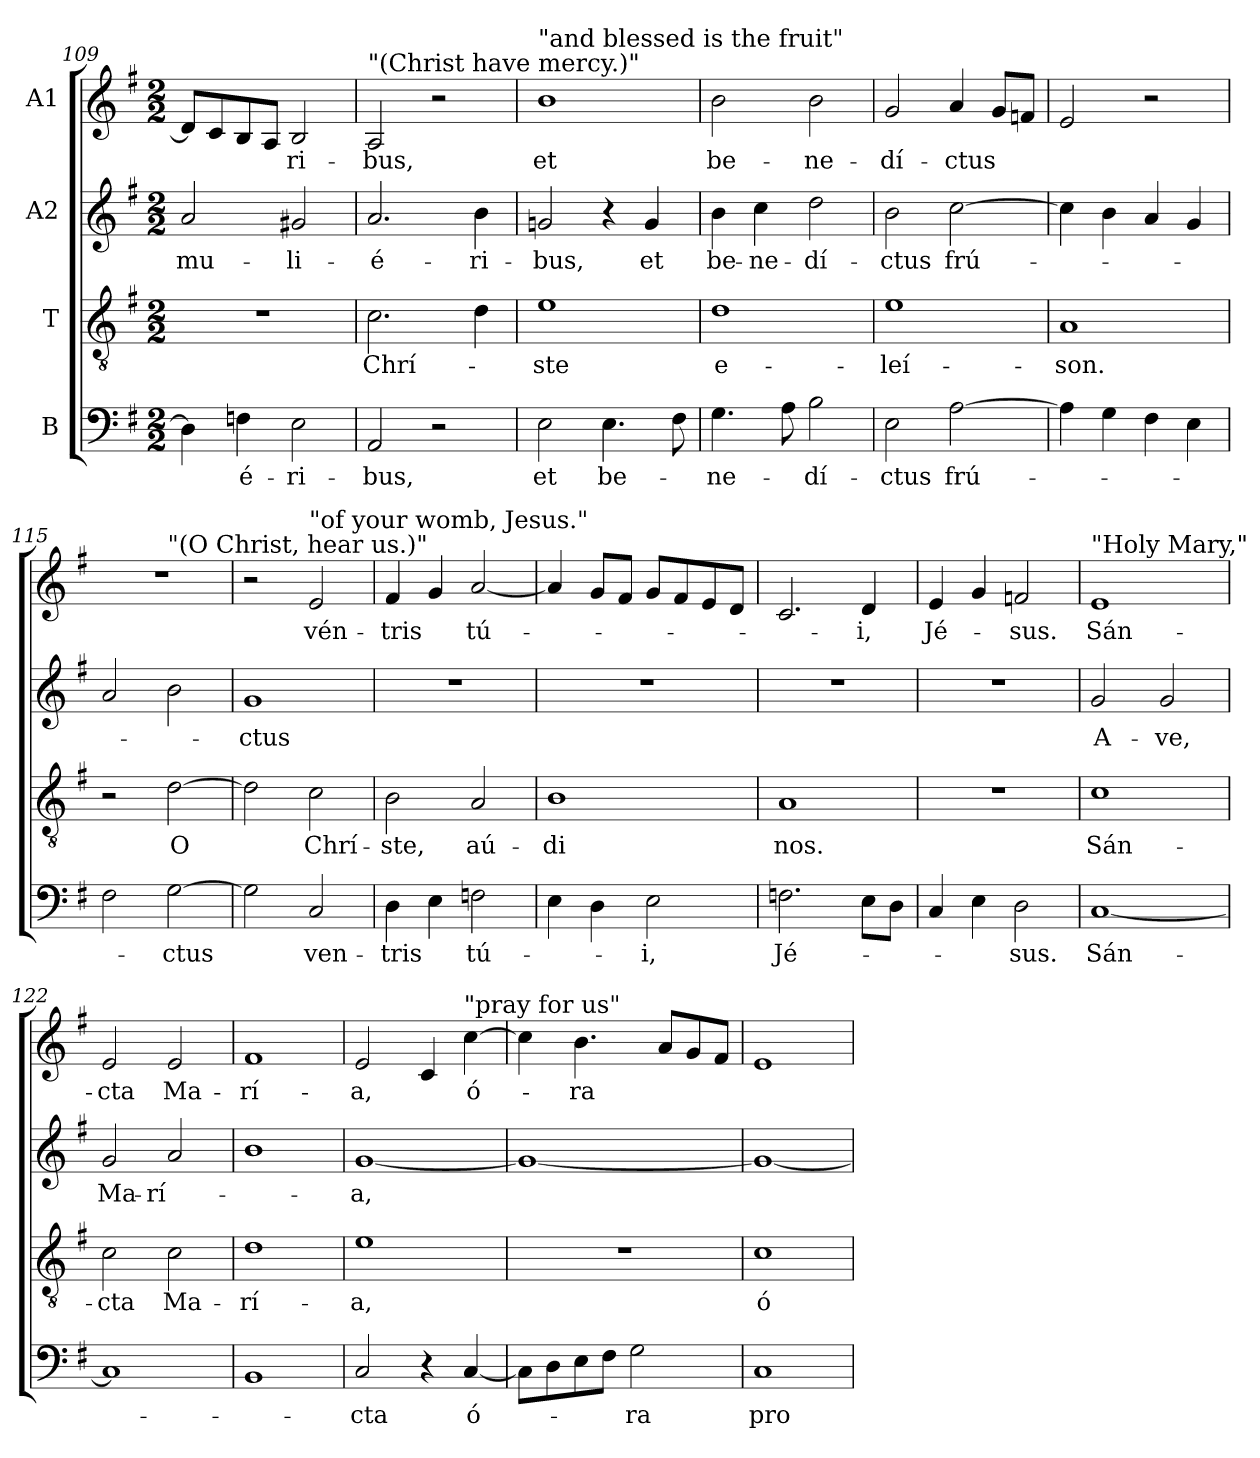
**kern	**text	**kern	**text	**kern	**text	**kern	**text
*part4	*part4	*part3	*part3	*part2	*part2	*part1	*part1
*staff4	*staff4	*staff3	*staff3	*staff2	*staff2	*staff1	*staff1
*I"B	*	*I"T	*	*I"A2	*	*I"A1	*
*clefF4	*	*clefGv2	*	*clefG2	*	*clefG2	*
*k[f#]	*	*k[f#]	*	*k[f#]	*	*k[f#]	*
*G:	*	*G:	*	*G:	*	*G:	*
*M2/2	*	*M2/2	*	*M2/2	*	*M2/2	*
=109	=109	=109	=109	=109	=109	=109	=109
!	!	!	!	!	!LO:LY:b	!	!
4D\]	.	1r	.	2a/	mu-	8d/L]	.
.	.	.	.	.	.	8c/	.
!	!LO:LY:b	!	!	!	!	!	!
4Fni\	-é-	.	.	.	.	8B/	.
.	.	.	.	.	.	8A/J	.
!	!LO:LY:b	!	!	!	!LO:LY:b	!	!LO:LY:b
2E\	-ri-	.	.	2g#i/	-li-	2B/	-ri-
=110	=110	=110	=110	=110	=110	=110	=110
!	!	!	!	!	!	!LO:TX:a:t="(Christ have mercy.)"	!
!	!LO:LY:b	!	!LO:LY:b	!	!LO:LY:b	!	!LO:LY:b
2AA/	-bus,	2.c\	Chrí-	2.a/	-é-	2A/	-bus,
2r	.	.	.	.	.	2r	.
!	!	!	!	!	!LO:LY:b	!	!
.	.	4d\	.	4b\	-ri-	.	.
!!LO:PB:g=z
=111	=111	=111	=111	=111	=111	=111	=111
!	!	!	!	!	!	!LO:TX:a:t="and blessed is the fruit"	!
!	!LO:LY:b	!	!LO:LY:b	!	!LO:LY:b	!	!LO:LY:b
2E\	et	1e	-ste	2gni/	-bus,	1b	et
!	!LO:LY:b	!	!	!	!	!	!
4.E\	be-	.	.	4r	.	.	.
!	!	!	!	!	!LO:LY:b	!	!
.	.	.	.	4g/	et	.	.
8F#\	.	.	.	.	.	.	.
=112	=112	=112	=112	=112	=112	=112	=112
!	!LO:LY:b	!	!LO:LY:b	!	!LO:LY:b	!	!LO:LY:b
4.G\	-ne-	1d	e-	4b\	be-	2b\	be-
!	!	!	!	!	!LO:LY:b	!	!
.	.	.	.	4cc\	-ne-	.	.
8A\	.	.	.	.	.	.	.
!	!LO:LY:b	!	!	!	!LO:LY:b	!	!LO:LY:b
2B\	-dí-	.	.	2dd\	-dí-	2b\	-ne-
=113	=113	=113	=113	=113	=113	=113	=113
!	!LO:LY:b	!	!LO:LY:b	!	!LO:LY:b	!	!LO:LY:b
2E\	-ctus	1e	-leí-	2b\	-ctus	2g/	-dí-
!	!LO:LY:b	!	!	!	!LO:LY:b	!	!LO:LY:b
[2A\	frú-	.	.	[2cc\	frú-	4a/	-ctus
.	.	.	.	.	.	8g/L	.
.	.	.	.	.	.	8fni/J	.
=114	=114	=114	=114	=114	=114	=114	=114
!	!	!	!LO:LY:b	!	!	!	!
4A\]	.	1A	-son.	4cc\]	.	2e/	.
4G\	.	.	.	4b\	.	.	.
4F#i\	.	.	.	4a/	.	2r	.
4E\	.	.	.	4g/	.	.	.
=115	=115	=115	=115	=115	=115	=115	=115
*	*	*	*	*	*	*^	*
2F#\	.	2r	.	2a/	.	1r	2ryy	.
!	!	!	!	!	!	!	!LO:TX:a:t="(O Christ, hear us.)"	!
!	!LO:LY:b	!	!LO:LY:b	!	!	!	!	!
[2G\	-ctus	[2d\	O	2b\	.	.	2ryy	.
=116	=116	=116	=116	=116	=116	=116	=116	=116
!	!	!	!	!	!LO:LY:b	!	!	!
*	*	*	*	*	*	*v	*v	*
2G\]	.	2d\]	.	1g	-ctus	2r	.
!	!	!	!	!	!	!LO:TX:a:t="of your womb, Jesus."	!
!	!LO:LY:b	!	!LO:LY:b	!	!	!	!LO:LY:b
2C/	ven-	2c\	Chrí-	.	.	2e/	vén-
!!LO:LB:g=z
=117	=117	=117	=117	=117	=117	=117	=117
!	!LO:LY:b	!	!LO:LY:b	!	!	!	!LO:LY:b
4D\	-tris	2B\	-ste,	1r	.	4f#i/	-tris
4E\	.	.	.	.	.	4g/	.
!	!LO:LY:b	!	!LO:LY:b	!	!	!	!LO:LY:b
2Fn\	tú-	2A/	aú-	.	.	[2a/	tú-
=118	=118	=118	=118	=118	=118	=118	=118
!	!	!	!LO:LY:b	!	!	!	!
4E\	.	1B	-di	1r	.	4a/]	.
4D\	.	.	.	.	.	8g/L	.
.	.	.	.	.	.	8f#/J	.
!	!LO:LY:b	!	!	!	!	!	!
2E\	-i,	.	.	.	.	8g/L	.
.	.	.	.	.	.	8f#/	.
.	.	.	.	.	.	8e/	.
.	.	.	.	.	.	8d/J	.
=119	=119	=119	=119	=119	=119	=119	=119
!	!LO:LY:b	!	!LO:LY:b	!	!	!	!
2.Fn\	Jé-	1A	nos.	1r	.	2.c/	.
!	!	!	!	!	!	!	!LO:LY:b
8E\L	.	.	.	.	.	4d/	-i,
8D\J	.	.	.	.	.	.	.
=120	=120	=120	=120	=120	=120	=120	=120
!	!	!	!	!	!	!	!LO:LY:b
4C/	.	1r	.	1r	.	4e/	Jé-
4E\	.	.	.	.	.	4g/	.
!	!LO:LY:b	!	!	!	!	!	!LO:LY:b
2D\	-sus.	.	.	.	.	2fni/	-sus.
=121	=121	=121	=121	=121	=121	=121	=121
!	!	!	!	!	!	!LO:TX:a:t="Holy Mary,"	!
!	!LO:LY:b	!	!LO:LY:b	!	!LO:LY:b	!	!LO:LY:b
[1C	Sán-	1c	Sán-	2g/	A-	1e	Sán-
!	!	!	!	!	!LO:LY:b	!	!
.	.	.	.	2g/	-ve,	.	.
=122	=122	=122	=122	=122	=122	=122	=122
!	!	!	!LO:LY:b	!	!LO:LY:b	!	!LO:LY:b
1C]	.	2c\	-cta	2g/	Ma-	2e/	-cta
!	!	!	!LO:LY:b	!	!LO:LY:b	!	!LO:LY:b
.	.	2c\	Ma-	2a/	-rí-	2e/	Ma-
!!LO:PB:g=z
=123	=123	=123	=123	=123	=123	=123	=123
!	!	!	!LO:LY:b	!	!	!	!LO:LY:b
1BB	.	1d	-rí-	1b	.	1f#	-rí-
=124	=124	=124	=124	=124	=124	=124	=124
!	!LO:LY:b	!	!LO:LY:b	!	!LO:LY:b	!	!LO:LY:b
2C/	-cta	1e	-a,	[1g	-a,	2e/	-a,
4r	.	.	.	.	.	4c/	.
!	!	!	!	!	!	!LO:TX:a:t="pray for us"	!
!	!LO:LY:b	!	!	!	!	!	!LO:LY:b
[4C/	ó-	.	.	.	.	[4cc\	ó-
=125	=125	=125	=125	=125	=125	=125	=125
8C\L]	.	1r	.	1g_	.	4cc\]	.
8D\	.	.	.	.	.	.	.
!	!	!	!	!	!	!	!LO:LY:b
8E\	.	.	.	.	.	4.b\	-ra
8F#\J	.	.	.	.	.	.	.
!	!LO:LY:b	!	!	!	!	!	!
2G\	-ra	.	.	.	.	.	.
.	.	.	.	.	.	8a/L	.
.	.	.	.	.	.	8g/	.
.	.	.	.	.	.	8f#/J	.
=126	=126	=126	=126	=126	=126	=126	=126
!	!LO:LY:b	!	!LO:LY:b	!	!	!	!
1C	pro	1c	ó-	1g_	.	1e	.
=	=	=	=	=	=	=	=
*-	*-	*-	*-	*-	*-	*-	*-
